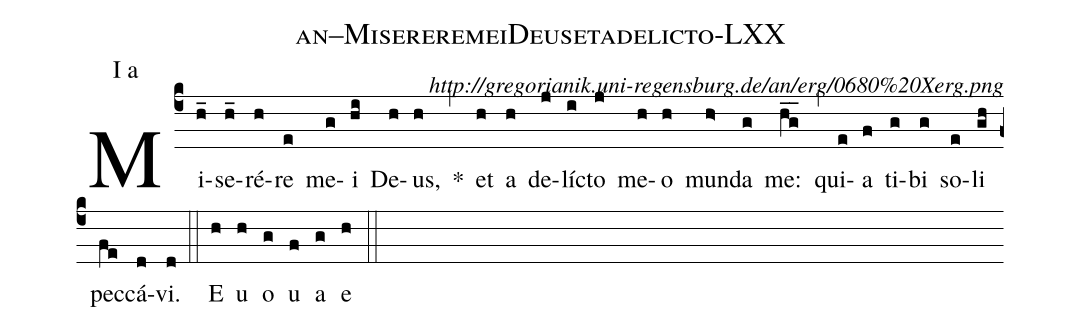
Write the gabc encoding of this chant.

name: an--MisereremeiDeusetadelicto-LXX;
commentary: http://gregorianik.uni-regensburg.de/an/erg/0680%20Xerg.png;
annotation: I a;
%%
(c4) Mi(h_)se(h_)ré(h)re(e) me(g)i(hi) De(h)us,(h) *(,) et(h) a(h) de(j)lí(i)cto(j) me(h)o(h) mun(h>)da(g) me:(h_g_) (,) qui(e)a(f) ti(g)bi(g) so(e)li(gh) pec(fe)cá(d)vi.(d) (::) E(h) u(h) o(g) u(f) a(g) e(h) (::)
